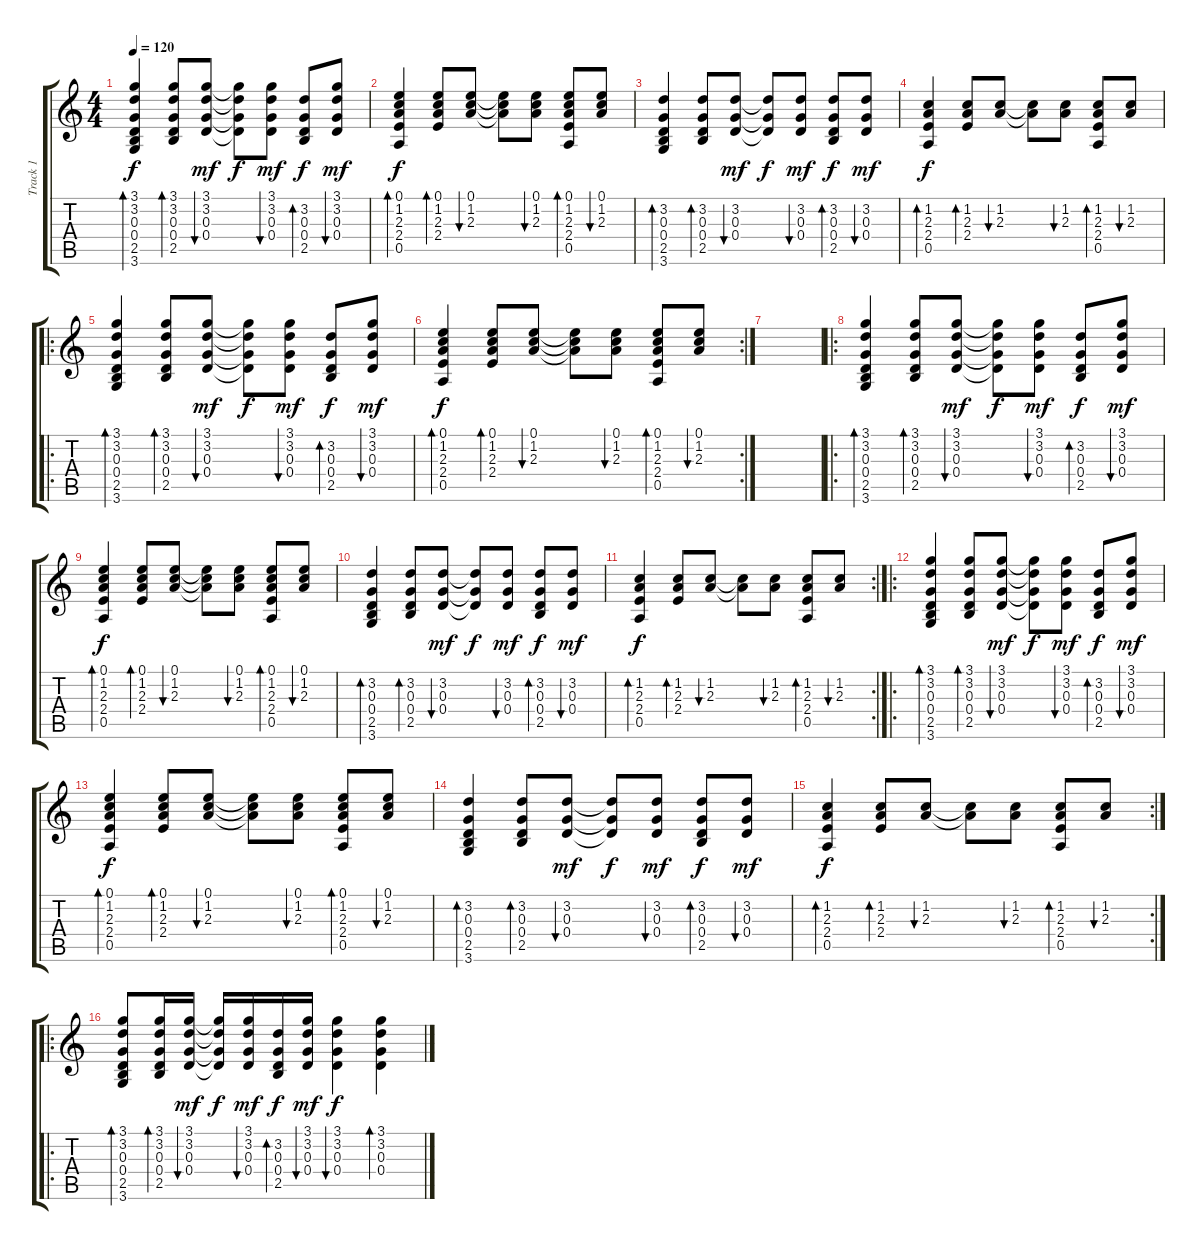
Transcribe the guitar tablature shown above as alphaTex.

\track ("Track 1" "Track 1") {instrument acousticguitarsteel}
\staff {score tabs}
\tuning (E4 B3 G3 D3 A2 E2) {hide}
\ts (4 4)
\tempo 120
\clef g2
\ks c
(3.1 3.2 0.3 0.4 2.5 3.6).4{bd 30 dy f instrument acousticguitarsteel} (3.1 3.2 0.3 0.4 2.5).8{bd 30} (3.1 3.2 0.3 0.4).8{bu 30 dy mf} (3.1{t} 3.2{t} 0.3{t} 0.4{t}).8{dy f} (3.1 3.2 0.3 0.4).8{bu 30 dy mf} (3.2 0.3 0.4 2.5).8{bd 30 dy f} (3.1 3.2 0.3 0.4).8{bu 30 dy mf} |
(0.1 1.2 2.3 2.4 0.5).4{bd 30 dy f} (0.1 1.2 2.3 2.4).8{bd 30} (0.1 1.2 2.3).8{bu 30} (0.1{t} 1.2{t} 2.3{t}).8 (0.1 1.2 2.3).8{bu 30} (0.1 1.2 2.3 2.4 0.5).8{bd 30} (0.1 1.2 2.3).8{bu 30} |
(3.2 0.3 0.4 2.5 3.6).4{bd 30} (3.2 0.3 0.4 2.5).8{bd 30} (3.2 0.3 0.4).8{bu 30 dy mf} (3.2{t} 0.3{t} 0.4{t}).8{dy f} (3.2 0.3 0.4).8{bu 30 dy mf} (3.2 0.3 0.4 2.5).8{bd 30 dy f} (3.2 0.3 0.4).8{bu 30 dy mf} |
(1.2 2.3 2.4 0.5).4{bd 30 dy f} (1.2 2.3 2.4).8{bd 30} (1.2 2.3).8{bu 30} (1.2{t} 2.3{t}).8 (1.2 2.3).8{bu 30} (1.2 2.3 2.4 0.5).8{bd 30} (1.2 2.3).8{bu 30} |
\ro
(3.1 3.2 0.3 0.4 2.5 3.6).4{bd 30} (3.1 3.2 0.3 0.4 2.5).8{bd 30} (3.1 3.2 0.3 0.4).8{bu 30 dy mf} (3.1{t} 3.2{t} 0.3{t} 0.4{t}).8{dy f} (3.1 3.2 0.3 0.4).8{bu 30 dy mf} (3.2 0.3 0.4 2.5).8{bd 30 dy f} (3.1 3.2 0.3 0.4).8{bu 30 dy mf} |
\rc 2
(0.1 1.2 2.3 2.4 0.5).4{bd 30 dy f} (0.1 1.2 2.3 2.4).8{bd 30} (0.1 1.2 2.3).8{bu 30} (0.1{t} 1.2{t} 2.3{t}).8 (0.1 1.2 2.3).8{bu 30} (0.1 1.2 2.3 2.4 0.5).8{bd 30} (0.1 1.2 2.3).8{bu 30} |
|
\ro
(3.1 3.2 0.3 0.4 2.5 3.6).4{bd 30} (3.1 3.2 0.3 0.4 2.5).8{bd 30} (3.1 3.2 0.3 0.4).8{bu 30 dy mf} (3.1{t} 3.2{t} 0.3{t} 0.4{t}).8{dy f} (3.1 3.2 0.3 0.4).8{bu 30 dy mf} (3.2 0.3 0.4 2.5).8{bd 30 dy f} (3.1 3.2 0.3 0.4).8{bu 30 dy mf} |
(0.1 1.2 2.3 2.4 0.5).4{bd 30 dy f} (0.1 1.2 2.3 2.4).8{bd 30} (0.1 1.2 2.3).8{bu 30} (0.1{t} 1.2{t} 2.3{t}).8 (0.1 1.2 2.3).8{bu 30} (0.1 1.2 2.3 2.4 0.5).8{bd 30} (0.1 1.2 2.3).8{bu 30} |
(3.2 0.3 0.4 2.5 3.6).4{bd 30} (3.2 0.3 0.4 2.5).8{bd 30} (3.2 0.3 0.4).8{bu 30 dy mf} (3.2{t} 0.3{t} 0.4{t}).8{dy f} (3.2 0.3 0.4).8{bu 30 dy mf} (3.2 0.3 0.4 2.5).8{bd 30 dy f} (3.2 0.3 0.4).8{bu 30 dy mf} |
\rc 2
(1.2 2.3 2.4 0.5).4{bd 30 dy f} (1.2 2.3 2.4).8{bd 30} (1.2 2.3).8{bu 30} (1.2{t} 2.3{t}).8 (1.2 2.3).8{bu 30} (1.2 2.3 2.4 0.5).8{bd 30} (1.2 2.3).8{bu 30} |
\ro
(3.1 3.2 0.3 0.4 2.5 3.6).4{bd 30} (3.1 3.2 0.3 0.4 2.5).8{bd 30} (3.1 3.2 0.3 0.4).8{bu 30 dy mf} (3.1{t} 3.2{t} 0.3{t} 0.4{t}).8{dy f} (3.1 3.2 0.3 0.4).8{bu 30 dy mf} (3.2 0.3 0.4 2.5).8{bd 30 dy f} (3.1 3.2 0.3 0.4).8{bu 30 dy mf} |
(0.1 1.2 2.3 2.4 0.5).4{bd 30 dy f} (0.1 1.2 2.3 2.4).8{bd 30} (0.1 1.2 2.3).8{bu 30} (0.1{t} 1.2{t} 2.3{t}).8 (0.1 1.2 2.3).8{bu 30} (0.1 1.2 2.3 2.4 0.5).8{bd 30} (0.1 1.2 2.3).8{bu 30} |
(3.2 0.3 0.4 2.5 3.6).4{bd 30} (3.2 0.3 0.4 2.5).8{bd 30} (3.2 0.3 0.4).8{bu 30 dy mf} (3.2{t} 0.3{t} 0.4{t}).8{dy f} (3.2 0.3 0.4).8{bu 30 dy mf} (3.2 0.3 0.4 2.5).8{bd 30 dy f} (3.2 0.3 0.4).8{bu 30 dy mf} |
\rc 2
(1.2 2.3 2.4 0.5).4{bd 30 dy f} (1.2 2.3 2.4).8{bd 30} (1.2 2.3).8{bu 30} (1.2{t} 2.3{t}).8 (1.2 2.3).8{bu 30} (1.2 2.3 2.4 0.5).8{bd 30} (1.2 2.3).8{bu 30} |
\ro
(3.1 3.2 0.3 0.4 2.5 3.6).8{bd 30} (3.1 3.2 0.3 0.4 2.5).16{bd 30} (3.1 3.2 0.3 0.4).16{bu 30 dy mf} (3.1{t} 3.2{t} 0.3{t} 0.4{t}).16{dy f} (3.1 3.2 0.3 0.4).16{bu 30 dy mf} (3.2 0.3 0.4 2.5).16{bd 30 dy f} (3.1 3.2 0.3 0.4).16{bu 30 dy mf} (3.1 3.2 0.3 0.4).4{bu 30 dy f} (3.1 3.2 0.3 0.4).4{bd 30}
